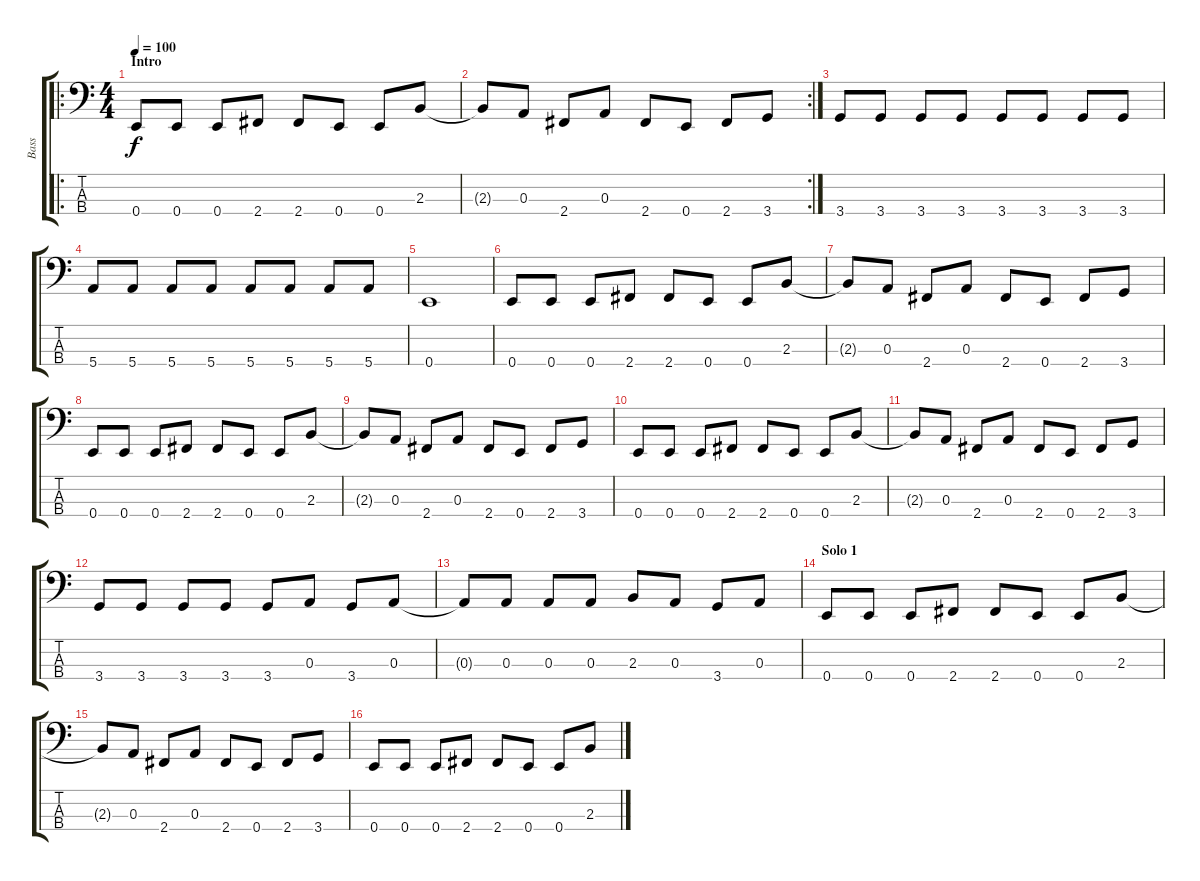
\track ("Bass" "Bass") {instrument electricbasspick}
\staff {score tabs}
\tuning (G2 D2 A1 E1) {hide}
\ro
\ts (4 4)
\section ("" "Intro")
\tempo 100
\clef f4
\ks c
0.4.8{dy f instrument electricbasspick} 0.4.8 0.4.8 2.4.8 2.4.8 0.4.8 0.4.8 2.3.8 |
\rc 2
2.3{t}.8 0.3.8 2.4.8 0.3.8 2.4.8 0.4.8 2.4.8 3.4.8 |
3.4.8 3.4.8 3.4.8 3.4.8 3.4.8 3.4.8 3.4.8 3.4.8 |
5.4.8 5.4.8 5.4.8 5.4.8 5.4.8 5.4.8 5.4.8 5.4.8 |
0.4.1 |
0.4.8 0.4.8 0.4.8 2.4.8 2.4.8 0.4.8 0.4.8 2.3.8 |
2.3{t}.8 0.3.8 2.4.8 0.3.8 2.4.8 0.4.8 2.4.8 3.4.8 |
0.4.8 0.4.8 0.4.8 2.4.8 2.4.8 0.4.8 0.4.8 2.3.8 |
2.3{t}.8 0.3.8 2.4.8 0.3.8 2.4.8 0.4.8 2.4.8 3.4.8 |
0.4.8 0.4.8 0.4.8 2.4.8 2.4.8 0.4.8 0.4.8 2.3.8 |
2.3{t}.8 0.3.8 2.4.8 0.3.8 2.4.8 0.4.8 2.4.8 3.4.8 |
3.4.8 3.4.8 3.4.8 3.4.8 3.4.8 0.3.8 3.4.8 0.3.8 |
0.3{t}.8 0.3.8 0.3.8 0.3.8 2.3.8 0.3.8 3.4.8 0.3.8 |
\section ("" "Solo 1")
0.4.8 0.4.8 0.4.8 2.4.8 2.4.8 0.4.8 0.4.8 2.3.8 |
2.3{t}.8 0.3.8 2.4.8 0.3.8 2.4.8 0.4.8 2.4.8 3.4.8 |
0.4.8 0.4.8 0.4.8 2.4.8 2.4.8 0.4.8 0.4.8 2.3.8
